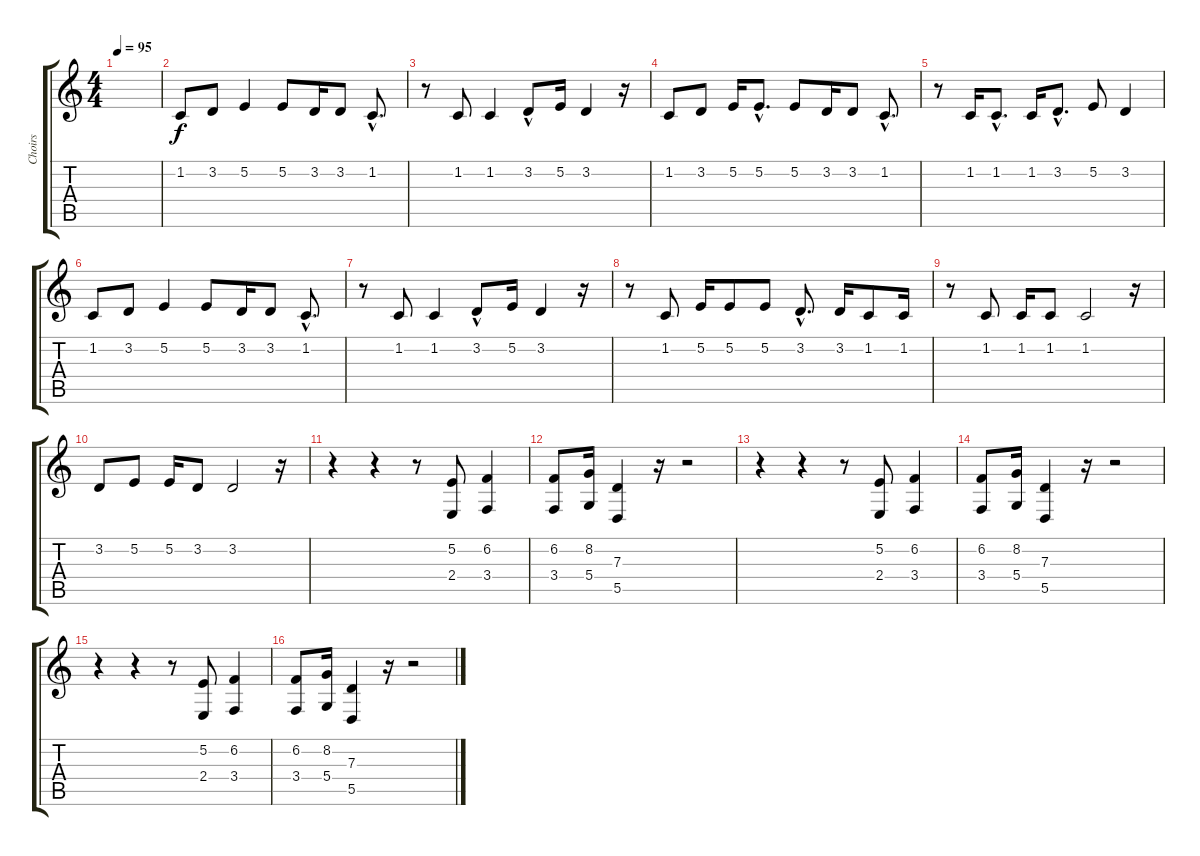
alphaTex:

\track ("Choirs" "Choirs") {instrument shamisen}
\staff {score tabs}
\tuning (E4 B3 G3 D3 A2 E2) {hide}
\ts (4 4)
\tempo 95
\clef g2
\ks c
|
1.2.8{volume 9} 3.2.8 5.2.4 5.2.8 3.2.16 3.2.8 1.2{hac}.8{d} |
r.8 1.2.8 1.2.4 3.2{hac}.8 5.2.16 3.2.4 r.16 |
1.2.8 3.2.8 5.2.16 5.2{hac}.8{d} 5.2.8 3.2.16 3.2.8 1.2{hac}.8{d} |
r.8 1.2.16 1.2{hac}.8{d} 1.2.16 3.2{hac}.8{d} 5.2.8 3.2.4 |
1.2.8{volume 9} 3.2.8 5.2.4 5.2.8 3.2.16 3.2.8 1.2{hac}.8{d} |
r.8 1.2.8 1.2.4 3.2{hac}.8 5.2.16 3.2.4 r.16 |
r.8 1.2.8 5.2.16 5.2.8 5.2.8 3.2{hac}.8{d} 3.2.16 1.2.8 1.2.16 |
r.8 1.2.8 1.2.16 1.2.8 1.2.2 r.16 |
3.2.8 5.2.8 5.2.16 3.2.8 3.2.2 r.16 |
r.4{volume 11} r.4 r.8 (5.2 2.4).8 (6.2 3.4).4 |
(6.2 3.4).8 (8.2 5.4).16 (7.3 5.5).4 r.16 r.2 |
r.4{volume 11} r.4 r.8 (5.2 2.4).8 (6.2 3.4).4 |
(6.2 3.4).8 (8.2 5.4).16 (7.3 5.5).4 r.16 r.2 |
r.4{volume 11} r.4 r.8 (5.2 2.4).8 (6.2 3.4).4 |
(6.2 3.4).8 (8.2 5.4).16 (7.3 5.5).4 r.16 r.2
